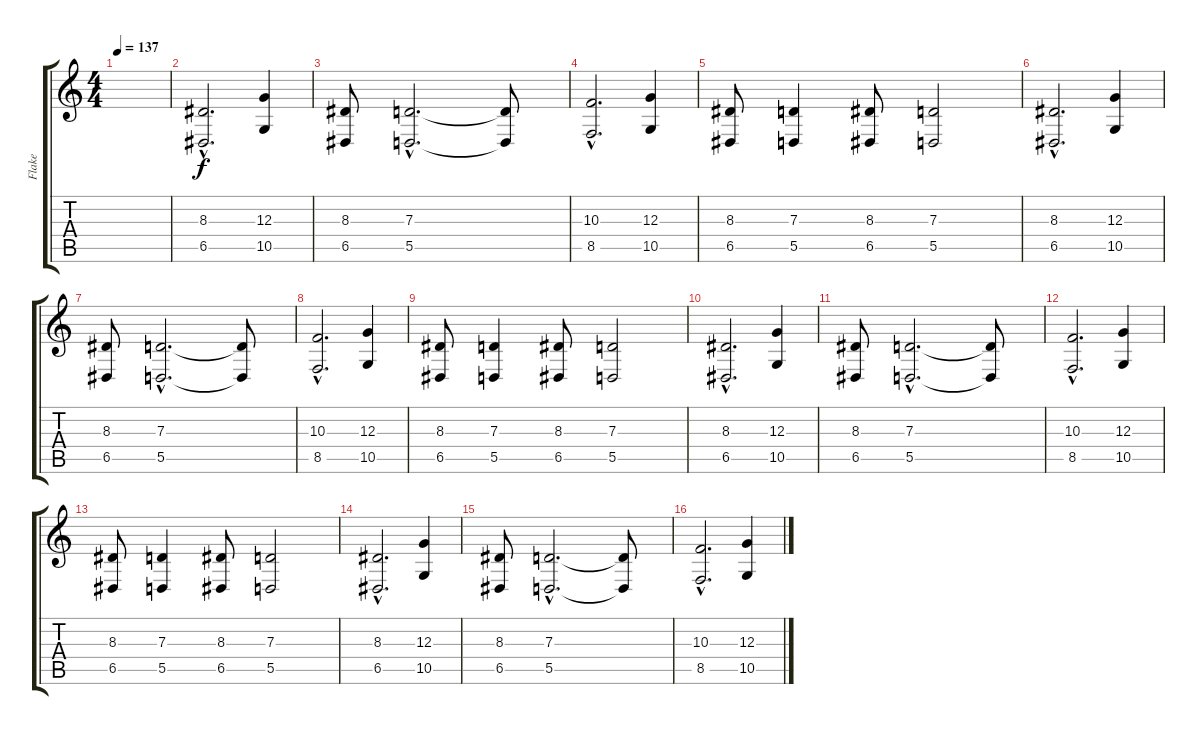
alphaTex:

\track ("Flake" "Flake") {instrument choiraahs}
\staff {score tabs}
\tuning (E4 B3 G3 D3 A2 D2) {hide}
\ts (4 4)
\tempo 137
\clef g2
\ks c
|
(8.3{hac} 6.5{hac}).2{d} (12.3 10.5).4 |
(8.3 6.5).8 (7.3{hac} 5.5{hac}).2{d} (7.3{t} 5.5{t}).8 |
(10.3{hac} 8.5{hac}).2{d} (12.3 10.5).4 |
(8.3 6.5).8 (7.3 5.5).4 (8.3 6.5).8 (7.3 5.5).2 |
(8.3{hac} 6.5{hac}).2{d} (12.3 10.5).4 |
(8.3 6.5).8 (7.3{hac} 5.5{hac}).2{d} (7.3{t} 5.5{t}).8 |
(10.3{hac} 8.5{hac}).2{d} (12.3 10.5).4 |
(8.3 6.5).8 (7.3 5.5).4 (8.3 6.5).8 (7.3 5.5).2 |
(8.3{hac} 6.5{hac}).2{d} (12.3 10.5).4 |
(8.3 6.5).8 (7.3{hac} 5.5{hac}).2{d} (7.3{t} 5.5{t}).8 |
(10.3{hac} 8.5{hac}).2{d} (12.3 10.5).4 |
(8.3 6.5).8 (7.3 5.5).4 (8.3 6.5).8 (7.3 5.5).2 |
(8.3{hac} 6.5{hac}).2{d} (12.3 10.5).4 |
(8.3 6.5).8 (7.3{hac} 5.5{hac}).2{d} (7.3{t} 5.5{t}).8 |
(10.3{hac} 8.5{hac}).2{d} (12.3 10.5).4
